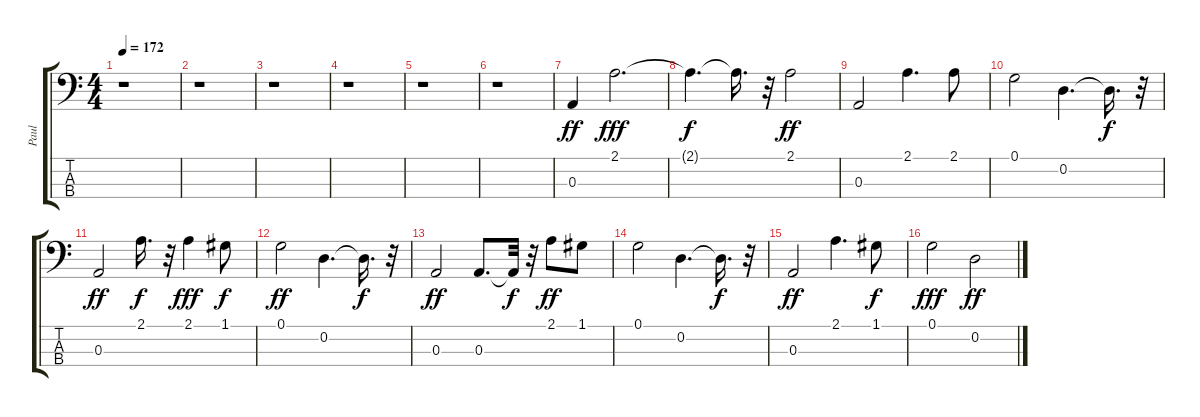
\track ("Paul" "Paul") {instrument acousticbass}
\staff {score tabs}
\tuning (G2 D2 A1 E1) {hide}
\ts (4 4)
\tempo 172
\clef f4
\ks c
r.1{dy f} |
r.1 |
r.1 |
r.1 |
r.1 |
r.1 |
0.3.4{dy ff} 2.1.2{d dy fff} |
2.1{t}.4{d dy f} 2.1{t}.16{d} r.32 2.1.2{dy ff} |
0.3.2 2.1.4{d} 2.1.8 |
0.1.2 0.2.4{d} 0.2{t}.16{d dy f} r.32 |
0.3.2{dy ff} 2.1.16{d dy f} r.32 2.1.4{dy fff} 1.1.8{dy f} |
0.1.2{dy ff} 0.2.4{d} 0.2{t}.16{d dy f} r.32 |
0.3.2{dy ff} 0.3.8{d} 0.3{t}.32{dy f} r.32 2.1.8{dy ff} 1.1.8 |
0.1.2 0.2.4{d} 0.2{t}.16{d dy f} r.32 |
0.3.2{dy ff} 2.1.4{d} 1.1.8{dy f} |
0.1.2{dy fff} 0.2.2{dy ff}
